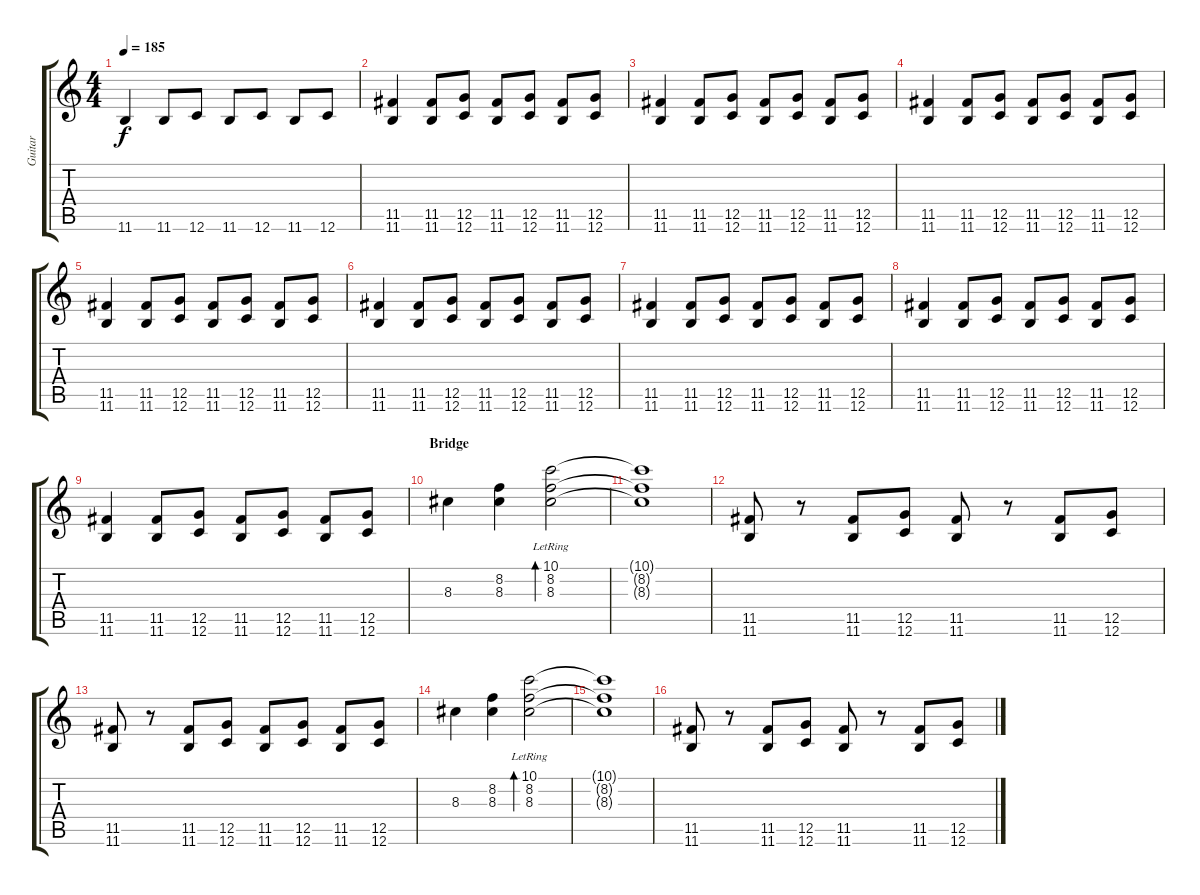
\track ("Guitar" "Guitar") {instrument overdrivenguitar}
\staff {score tabs}
\tuning (D4 A3 F3 C3 G2 C2) {hide}
\ts (4 4)
\tempo 185
\clef g2
\ks c
11.6.4{dy f} 11.6.8 12.6.8 11.6.8 12.6.8 11.6.8 12.6.8 |
(11.5 11.6).4 (11.5 11.6).8 (12.5 12.6).8 (11.5 11.6).8 (12.5 12.6).8 (11.5 11.6).8 (12.5 12.6).8 |
(11.5 11.6).4 (11.5 11.6).8 (12.5 12.6).8 (11.5 11.6).8 (12.5 12.6).8 (11.5 11.6).8 (12.5 12.6).8 |
(11.5 11.6).4 (11.5 11.6).8 (12.5 12.6).8 (11.5 11.6).8 (12.5 12.6).8 (11.5 11.6).8 (12.5 12.6).8 |
(11.5 11.6).4 (11.5 11.6).8 (12.5 12.6).8 (11.5 11.6).8 (12.5 12.6).8 (11.5 11.6).8 (12.5 12.6).8 |
(11.5 11.6).4 (11.5 11.6).8 (12.5 12.6).8 (11.5 11.6).8 (12.5 12.6).8 (11.5 11.6).8 (12.5 12.6).8 |
(11.5 11.6).4 (11.5 11.6).8 (12.5 12.6).8 (11.5 11.6).8 (12.5 12.6).8 (11.5 11.6).8 (12.5 12.6).8 |
(11.5 11.6).4 (11.5 11.6).8 (12.5 12.6).8 (11.5 11.6).8 (12.5 12.6).8 (11.5 11.6).8 (12.5 12.6).8 |
(11.5 11.6).4 (11.5 11.6).8 (12.5 12.6).8 (11.5 11.6).8 (12.5 12.6).8 (11.5 11.6).8 (12.5 12.6).8 |
\section ("" "Bridge")
8.3.4{instrument acousticguitarnylon} (8.2 8.3).4 (10.1{lr} 8.2 8.3).2{bd 480} |
(10.1{t} 8.2{t} 8.3{t}).1 |
(11.5 11.6).8{instrument overdrivenguitar} r.8 (11.5 11.6).8 (12.5 12.6).8 (11.5 11.6).8 r.8 (11.5 11.6).8 (12.5 12.6).8 |
(11.5 11.6).8 r.8 (11.5 11.6).8 (12.5 12.6).8 (11.5 11.6).8 (12.5 12.6).8 (11.5 11.6).8 (12.5 12.6).8 |
8.3.4{instrument acousticguitarnylon} (8.2 8.3).4 (10.1{lr} 8.2 8.3).2{bd 480} |
(10.1{t} 8.2{t} 8.3{t}).1 |
(11.5 11.6).8{instrument overdrivenguitar} r.8 (11.5 11.6).8 (12.5 12.6).8 (11.5 11.6).8 r.8 (11.5 11.6).8 (12.5 12.6).8
